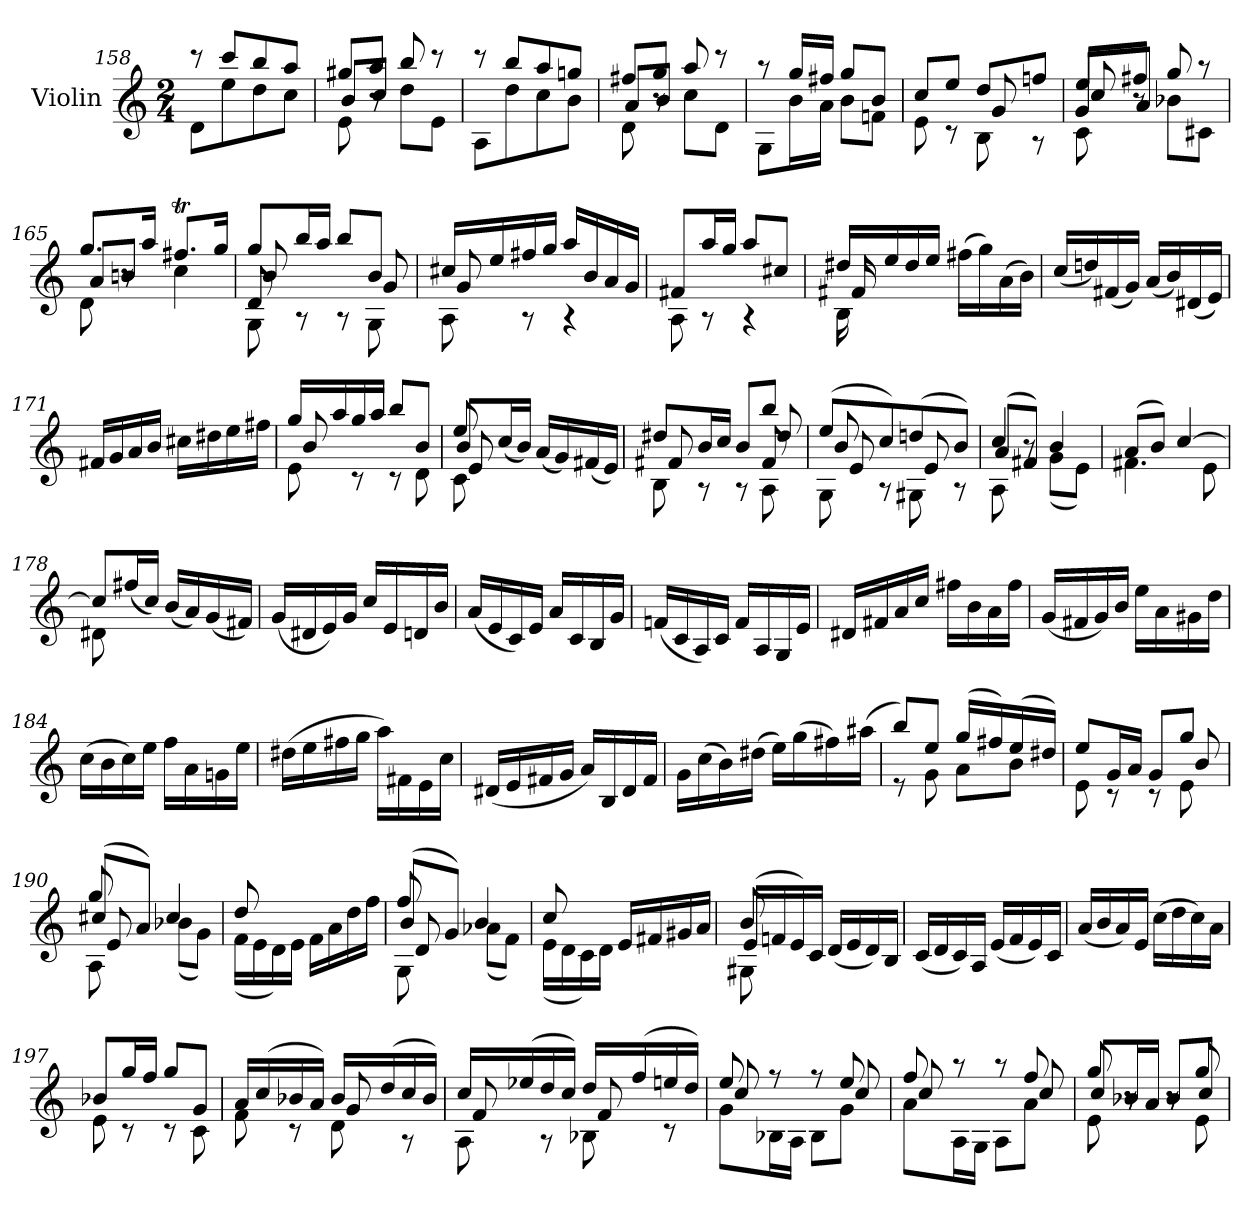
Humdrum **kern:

**kern
*part1
*staff1
*I"Violin
*I'Vln.
*clefG2
*k[]
*M2/4
=158
*^
8r	8d\L
8ccc/L	8ee\
8bb/	8dd\
8aa/J	8cc\J
=159	=159
*	*^
8gg#X/L	8e\	8b/L
8aa/J	8r	8cc/J
8bb/	8dd\L	4ryy
8r	8e\J	.
*	*v	*v
=160	=160
8r	8A\L
8bb/L	8dd\
8aa/	8cc\
8ggn/J	8b\J
=161	=161
*	*^
8ff#X/L	8d\	8a/L
8gg/J	8r	8b/J
8aa/	8cc\L	4ryy
8r	8d\J	.
*	*v	*v
=162	=162
8r	8G\L
16gg/LL	16b\L
16ff#X/JJ	16a\JJ
8gg/L	8b\L
8b/J	8fn\J
=163	=163
*	*^
8cc/L	8e\	4ryy
8ee/J	8r	.
8dd/L	8B\	8g/
8ffn/J	8r	8ryy
=164	=164	=164
*	*	*^
8ee/L	8c\	8cc/	8g/L
8ff#X/J	8r	8ryy	8a/J
8gg/	8b-X\L	4ryy	4ryy
8r	8c#X\J	.	.
*	*	*v	*v
=165	=165	=165
8.gg/L	8d\	8a/L
.	8r	8bn/J
16aa/Jk	.	.
8.ff#Xt/L	4cc\	4ryy
16gg/Jk	.	.
=166	=166	=166
*	*	*^
8gg/L	8G\	8b/	8d/
16bb/L	8r	8ryy	8ryy
16aa/JJ	.	.	.
8bb/L	8r	8ryy	4ryy
8b/J	8G\	8g/	.
*	*	*v	*v
=167	=167	=167
16cc#X/LL	8A\	8g/
16ee/	.	.
16ff#X/	8r	8ryy
16gg/JJ	.	.
16aa/LL	4r	4ryy
16b/	.	.
16a/	.	.
16g/JJ	.	.
*	*v	*v
=168	=168
8f#X/L	8A\
16aa/L	8r
16gg/JJ	.
8aa/L	4r
8cc#X/J	.
=169	=169
*	*^
16dd#X/LL	16B\	16f#X/
16ee/	16ryy	16ryy
16dd#/	8ryy	8ryy
16ee/JJ	.	.
(>16ff#X\LL	4ryy	4ryy
16gg\)	.	.
(>16a\	.	.
16b\JJ)	.	.
*v	*v	*v
=170
(<16cc/LL
16ddn/)
(<16f#X/
16g/JJ)
(<16a/LL
16b/)
(<16d#X/
16e/JJ)
=171
16f#X/LL
16g/
16a/
16b/JJ
16cc#X\LL
16dd#X\
16ee\
16ff#X\JJ
=172
*^
*	*^
16gg/LL	8e\	8b/
16aa/	.	.
16gg/	8r	8ryy
16aa/JJ	.	.
8bb/L	8r	4ryy
8b/J	8d\	.
=173	=173	=173
*	*	*^
8ee/	8c\	8b/L	8e/
8ryy	8ryy	(<16cc/L	8ryy
.	.	16b/JJ)	.
4ryy	4ryy	(<16a/LL	4ryy
.	.	16g/)	.
.	.	(<16f#X/	.
.	.	16e/JJ)	.
=174	=174	=174	=174
8dd#X/L	8B\	8f#X/	4ryy
16b/L	8r	8ryy	.
16cc/JJ	.	.	.
8b/L	8r	8ryy	8ryy
8bb/J	8A\	8dd#/	8f#/
=175	=175	=175	=175
(>8ee/L	8G\	8b/	8e/
8cc/)	8r	8ryy	8ryy
(>8ddn/	8G#X\	8e/	4ryy
8b/J)	8r	8ryy	.
*	*	*v	*v
=176	=176	=176
4cc/	8A\	(>8a/L
.	8r	8f#X/J)
4b/	(<8g\L	4ryy
.	8e\J)	.
*	*v	*v
=177	=177
(>8a/L	4.f#X\
8b/J)	.
[4cc/	.
.	8e\
=178	=178
8cc/L]	8d#X\
(<16ff#X/L	8ryy
16cc/JJ)	.
(<16b/LL	4ryy
16a/)	.
(<16g/	.
16f#X/JJ)	.
*v	*v
=179
(<16g/LL
16d#X/
16e/)
16g/JJ
16cc/LL
16e/
16dn/
16b/JJ
=180
(<16a/LL
16e/
16c/)
16e/JJ
16a/LL
16c/
16B/
16g/JJ
=181
(<16fn/LL
16c/
16A/)
16c/JJ
16f/LL
16A/
16G/
16e/JJ
=182
16d#X/LL
16f#X/
16a/
16cc/JJ
16ff#X\LL
16b\
16a\
16ff#\JJ
=183
(<16g/LL
16f#X/
16g/)
16b/JJ
16ee\LL
16a\
16g#X\
16dd\JJ
=184
(>16cc\LL
16b\
16cc\)
16ee\JJ
16ff\LL
16a\
16gn\
16ee\JJ
=185
(>16dd#X\LL
16ee\
16ff#X\
16gg\JJ
16aa\LL)
16f#X\
16e\
16cc\JJ
=186
(<16d#X/LL
16e/
16f#X/
16g/JJ
16a/LL)
16B/
16d#/
16f#/JJ
=187
16g\LL
(>16cc\
16b\)
(>16dd#X\JJ
16ee\LL)
(>16gg\
16ff#X\)
(>16aa#X\JJ
=188
*^
8bb/L)	8r
8ee/J	8g\
(>16gg/LL	8a\L
16ff#X/)	.
(>16ee/	8b\J
16dd#X/JJ)	.
=189	=189
*	*^
8ee/L	8e\	4ryy
16g/L	8r	.
16a/JJ	.	.
8g/L	8r	8ryy
8gg/J	8e\	8b/
=190	=190	=190
*	*	*^
8gg/	8A\	(>8cc#X/L	8e/
8ryy	8ryy	8a/J)	8ryy
4cc#/	(<8b-X\L	4ryy	4ryy
.	8g\J)	.	.
*	*v	*v	*v
=191	=191
8dd/	(<16f\LL
.	16e\
8ryy	16d\)
.	16e\JJ
4ryy	16f\LL
.	16a\
.	16dd\
.	16ff\JJ
=192	=192
*^	*^
8ff/	8G\	(>8b/L	8d/
8ryy	8ryy	8g/J)	8ryy
4b/	(<8a-X\L	4ryy	4ryy
.	8f\J)	.	.
*	*v	*v	*v
=193	=193
8cc/	(<16e\LL
.	16d\
8ryy	16c\)
.	16d\JJ
4ryy	16e/LL
.	16f#X/
.	16g#X/
.	16a/JJ
=194	=194
*	*^
8b/	8G#X\	(<16e/LL
.	.	16fn/
8ryy	8ryy	16e/)
.	.	16c/JJ
4ryy	4ryy	(<16d/LL
.	.	16e/
.	.	16d/)
.	.	16B/JJ
*v	*v	*v
=195
(<16c/LL
16d/
16c/)
16A/JJ
(<16e/LL
16f/
16e/)
16c/JJ
=196
(<16a/LL
16b/
16a/)
16e/JJ
(>16cc\LL
16dd\
16cc\)
16a\JJ
=197
*^
8b-X/L	8e\
16gg/L	8r
16ff/JJ	.
8gg/L	8r
8g/J	8c\
=198	=198
*	*^
16a/LL	8f\	4ryy
(>16cc/	.	.
16b-X/	8r	.
16a/JJ)	.	.
16b-/LL	8d\	8g/
(>16dd/	.	.
16cc/	8r	8ryy
16b-/JJ)	.	.
=199	=199	=199
16cc/LL	8A\	8f/
(>16ee-X/	.	.
16dd/	8r	8ryy
16cc/JJ)	.	.
16dd/LL	8B-X\	8f/
(>16ff/	.	.
16een/	8r	8ryy
16dd/JJ)	.	.
=200	=200	=200
8ee/	8g\L	8cc/
8r	16B-X\L	8ryy
.	16A\JJ	.
8r	8B-\L	8ryy
8ee/	8g\J	8cc/
=201	=201	=201
8ff/	8a\L	8cc/
8r	16A\L	8ryy
.	16G\JJ	.
8r	8A\L	8ryy
8ff/	8a\J	8cc/
=202	=202	=202
8gg/	8e\	8cc/L
8r	8r	16b-X/L
.	.	16a/JJ
8r	8r	8b-/L
8gg/	8e\	8cc/J
*v	*v	*v
=
*-
